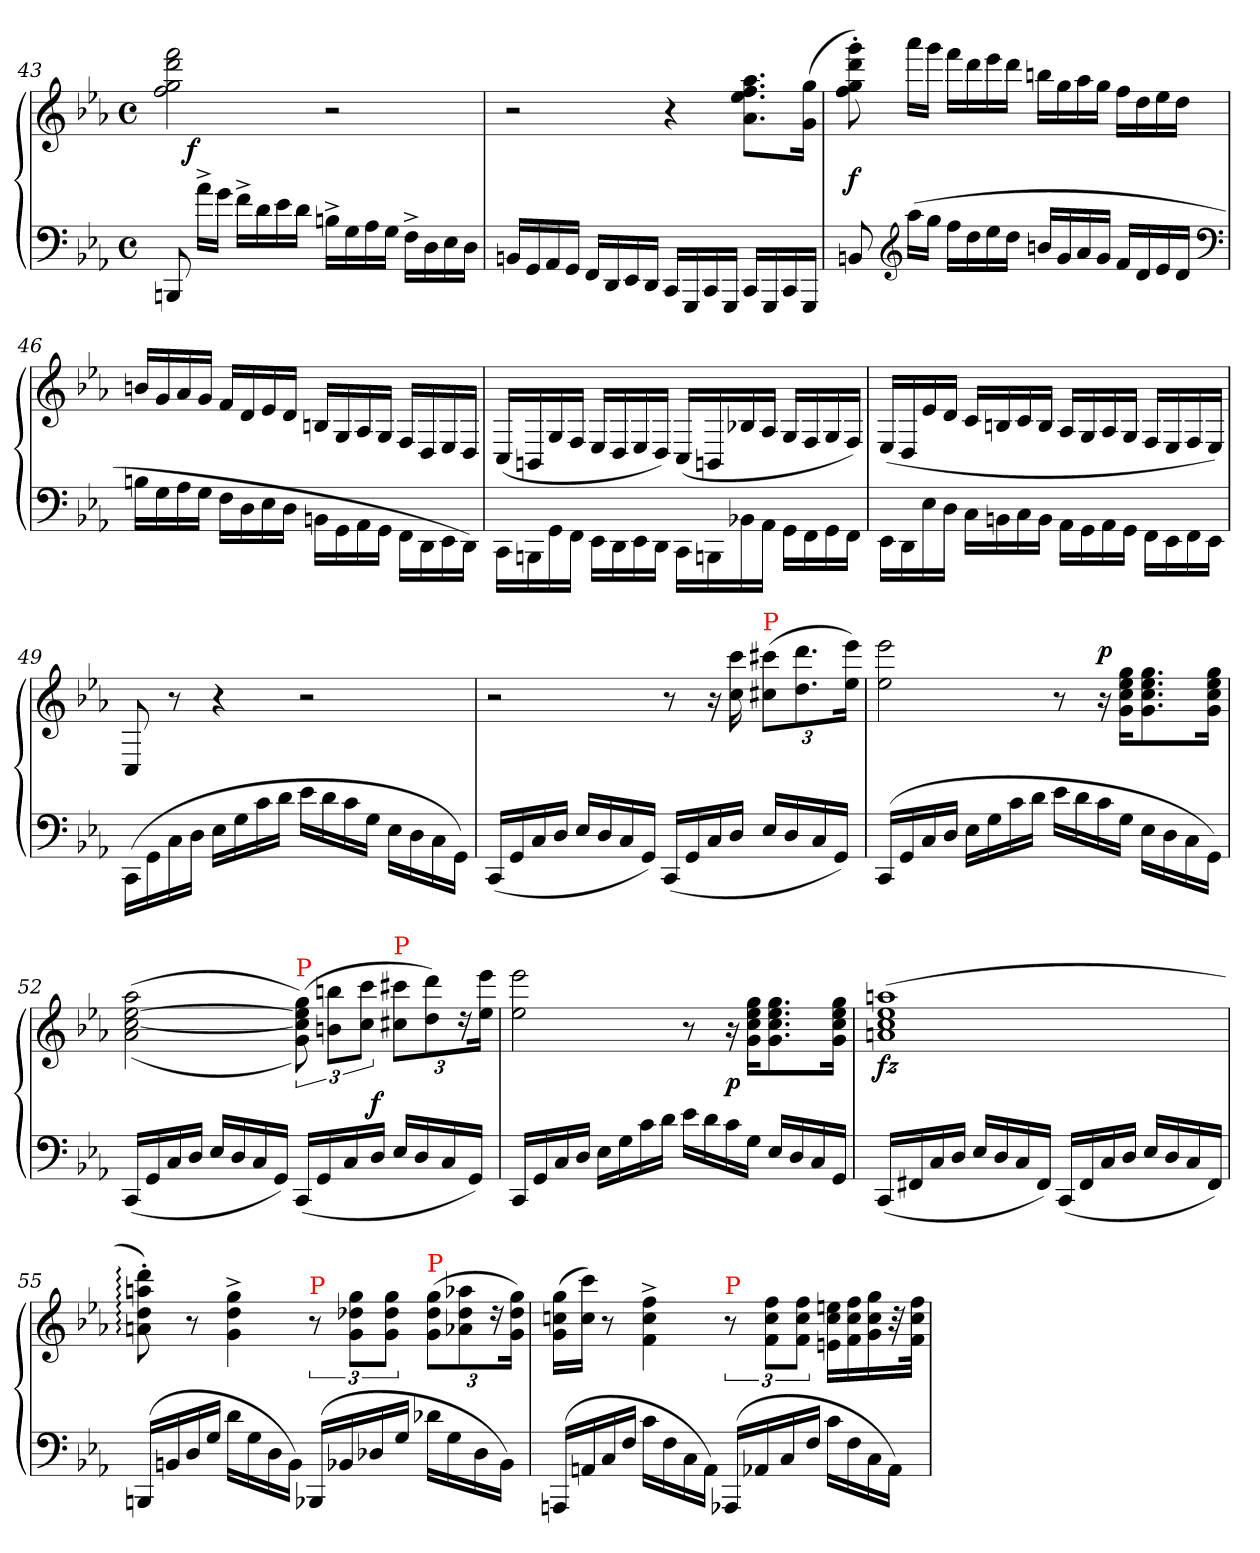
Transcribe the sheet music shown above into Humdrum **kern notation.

**kern	**kern	**dynam
*part1	*part1	*part1
*staff2	*staff1	*staff1/2
*clefF4	*clefG2	*
*k[b-e-a-]	*k[b-e-a-]	*
*c:	*c:	*
*M4/4	*M4/4	*
*met(c)	*met(c)	*
=43	=43	=43
*	*^	*
8BBBn	2fff 2ddd 2gg 2ff	8ryy	.
!	!	!	!LO:DY:rj
16a-^<\LL	.	2..ryy	f
16g\JJ	.	.	.
16f^<\LL	.	.	.
16d\	.	.	.
16e-\	.	.	.
16d\JJ	.	.	.
16Bn^>LL	2r	.	.
16G	.	.	.
16A-	.	.	.
16GJJ	.	.	.
16F^>LL	.	.	.
16D	.	.	.
16E-	.	.	.
16DJJ	.	.	.
*	*v	*v	*
=44	=44	=44
16BBnLL	2r	.
16GG	.	.
16AA-	.	.
16GGJJ	.	.
16FFLL	.	.
16DD	.	.
16EE-	.	.
16DDJJ	.	.
16CCLL	4r	.
16GGG	.	.
16CC	.	.
16GGGJJ	.	.
16CCLL	8.aa- 8.ff 8.ee- 8.a-L	.
16GGG	.	.
16CC	.	.
16GGGJJ	(>16gg 16gJk	.
=45	=45	=45
8BBn	8ggg'> 8ddd'> 8gg'> 8ff'>)	f
*clefG2	*	*
(<16aa-LL	16aaa-LL	.
16ggJJ	16gggJJ	.
16ffLL	16fffLL	.
16dd	16ddd	.
16ee-	16eee-	.
16ddJJ	16dddJJ	.
16bnLL	16bbnLL	.
16g	16gg	.
16a-	16aa-	.
16gJJ	16ggJJ	.
16fLL	16ffLL	.
16d	16dd	.
16e-	16ee-	.
16dJJ	16ddJJ	.
*clefF4	*	*
=46	=46	=46
16BnLL	16bnLL	.
16G	16g	.
16A-	16a-	.
16GJJ	16gJJ	.
16FLL	16fLL	.
16D	16d	.
16E-	16e-	.
16DJJ	16dJJ	.
16BBn\LL	16Bn/LL	.
16GG\	16G/	.
16AA-\	16A-/	.
16GG\JJ	16G/JJ	.
16FF\LL	16F/LL	.
16DD\	16D/	.
16EE-\	16E-/	.
16DD\JJ)	16D/JJ	.
=47	=47	=47
16CC\LL	(>16C/LL	.
16BBBn\	16BBn/	.
16GG\	16G/	.
16FF\JJ	16F/JJ	.
16EE-\LL	16E-/LL	.
16DD\	16D/	.
16EE-\	16E-/	.
16DD\JJ	16D/JJ)	.
16CC\LL	(>16C/LL	.
16BBBn\	16BBn/	.
16BB-X	16B-X	.
16AA-\JJ	16A-/JJ	.
16GG\LL	16G/LL	.
16FF\	16F/	.
16GG\	16G/	.
16FF\JJ	16F/JJ)	.
=48	=48	=48
16EE-\LL	(>16E-/LL	.
16DD\	16D/	.
16E-	16e-	.
16DJJ	16dJJ	.
16C\LL	16c/LL	.
16BBn\	16Bn/	.
16C\	16c/	.
16BB\JJ	16B/JJ	.
16AA-\LL	16A-/LL	.
16GG\	16G/	.
16AA-\	16A-/	.
16GG\JJ	16G/JJ	.
16FF\LL	16F/LL	.
16EE-\	16E-/	.
16FF\	16F/	.
16EE-\JJ	16E-/JJ)	.
=49	=49	=49
(>16CC\LL	8C/	.
16GG\	.	.
16C	8r	.
16DJJ	.	.
16E-\LL	4r	.
16G	.	.
16c	.	.
16dJJ	.	.
16e-LL	2r	.
16d	.	.
16c	.	.
16GJJ	.	.
16E-\LL	.	.
16D	.	.
16C	.	.
16GGJJ)	.	.
=50	=50	=50
(<16CCLL	2r	.
16GG	.	.
16C	.	.
16DJJ	.	.
16E-LL	.	.
16D	.	.
16C	.	.
16GGJJ)	.	.
(<16CCLL	8r	.
16GG	.	.
16C	16r	.
16DJJ	16ccc 16cc	.
*	*Xbrackettup	*
!	!LO:TX:a:color=red:t=P	!
16E-LL	(>12ccc#X 12cc#XL	.
16D	.	.
.	12.ddd 12.dd	.
16C	.	.
16GGJJ)	.	.
.	24eee- 24ee-Jk)	.
=51	=51	=51
(>16CCLL	2eee- 2ee-	.
16GG	.	.
16C	.	.
16DJJ	.	.
16E-LL	.	.
16G	.	.
16c	.	.
16dJJ	.	.
16e-LL	8r	.
16d	.	.
!	!	!LO:DY:a
16c	16r	p
16GJJ	16gg 16ee- 16cc 16gKL	.
16E-\LL	8.gg 8.ee- 8.cc 8.g	.
16D	.	.
16C	.	.
16GGJJ)	16gg 16ee- 16cc 16gJk	.
=52	=52	=52
*	*^	*
(<16CCLL	(<(>2aa- [2ee- [2cc 2a-	2ryy	.
16GG	.	.	.
16C	.	.	.
16DJJ	.	.	.
16E-LL	.	.	.
16D	.	.	.
16C	.	.	.
16GGJJ)	.	.	.
*	*brackettup	*	*
!	!LO:TX:a:color=red:t=P	!	!
(<16CCLL	(>12gg 12ee-] 12cc] 12g))	8.ryy	.
16GG	.	.	.
.	12bbn 12bnL	.	.
16C	.	.	.
.	12ccc 12ccJ	.	.
!	!	!	!LO:DY:b
16DJJ	.	4ryy	f
*	*Xbrackettup	*	*
!	!LO:TX:a:color=red:t=P	!	!
16E-LL	12ccc#X 12cc#XL	.	.
16D	.	.	.
.	12ddd 12dd)	.	.
16C	.	.	.
.	24rdd	.	.
16GGJJ)	.	16ryy	.
.	24eee- 24ee-Jk	.	.
*	*v	*v	*
=53	=53	=53
16CCLL	2eee- 2ee-	.
16GG	.	.
16C	.	.
16DJJ	.	.
16E-LL	.	.
16G	.	.
16c	.	.
16dJJ	.	.
16e-LL	8r	.
16d	.	.
!	!	!LO:DY:b
16c	16r	p
16GJJ	16gg 16ee- 16cc 16gKL	.
16E-LL	8.gg 8.ee- 8.cc 8.g	.
16D	.	.
16C	.	.
16GGJJ	16gg 16ee- 16cc 16gJk	.
=54	=54	=54
!	!	!LO:DY:b
(<16CCLL	(>1aan 1ee- 1cc 1an	fz
16FF#X	.	.
16C	.	.
16DJJ	.	.
16E-LL	.	.
16D	.	.
16C	.	.
16FF#JJ)	.	.
(<16CCLL	.	.
16FF#	.	.
16C	.	.
16DJJ	.	.
16E-LL	.	.
16D	.	.
16C	.	.
16FF#JJ)	.	.
=55	=55	=55
(<16BBBnLL	8ddd:'> 8aan:'> 8dd:'> 8an:'>)	.
16BBn	.	.
16D	8r	.
16GJJ	.	.
16dLL	4gg^> 4dd^> 4g^>	.
16G	.	.
16D	.	.
16BBJJ)	.	.
*	*brackettup	*
!	!LO:TX:a:color=red:t=P	!
(<16BBB-XLL	12r	.
16BB-X	.	.
.	12gg 12dd-X 12gL	.
16D-X	.	.
.	(>12gg 12dd- 12gJ	.
16GJJ	.	.
*	*Xbrackettup	*
!	!LO:TX:a:color=red:t=P	!
16d-XLL	(>12gg 12dd- 12gL	.
16G	.	.
.	12aa-X 12dd- 12a-X	.
16D-	.	.
.	24rdd	.
16BB-JJ)	.	.
.	24gg 24dd- 24gJk)	.
=56	=56	=56
(>16AAAnLL	(>16gg 16ccn 16gLL	.
16AAn	16ccc 16ccJJ)	.
16C	8r	.
16FJJ	.	.
16cLL	4ff^> 4cc^> 4f^>	.
16F	.	.
16C	.	.
16AAJJ)	.	.
*	*brackettup	*
!	!LO:TX:a:color=red:t=P	!
(>16AAA-XLL	12r	.
16AA-X	.	.
.	12ff 12cc 12fL	.
16C	.	.
.	12ff 12cc 12fJ	.
16FJJ	.	.
16cLL	16een 16cc 16enLL	.
16F	16ff 16cc 16f	.
16C	(>16gg 16cc 16g	.
16AA-JJ)	32r	.
.	32ff 32cc 32fJJk	.
=	=	=
*-	*-	*-
